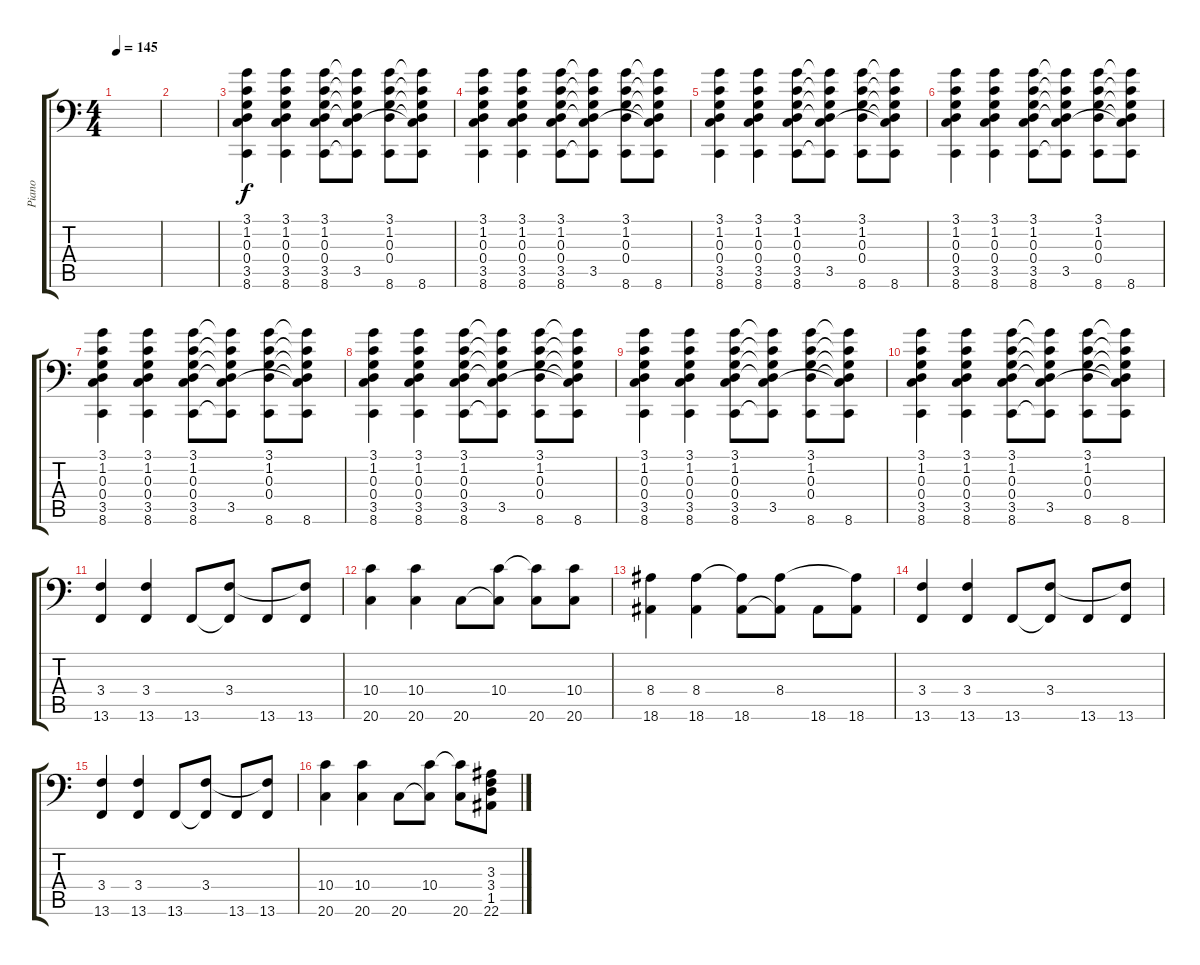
\track ("Piano" "Piano") {instrument honkytonkpiano}
\staff {score tabs}
\tuning (E4 B3 G3 D3 A2 E1) {hide}
\ts (4 4)
\tempo 145
\clef f4
\ks c
|
|
(3.1 1.2 0.3 0.4 3.5 8.6).4 (3.1 1.2 0.3 0.4 3.5 8.6).4 (3.1 1.2 0.3 0.4 3.5 8.6).8 (3.1{t} 1.2{t} 0.3{t} 0.4{t} 3.5 8.6{t}).8 (3.1 1.2 0.3 0.4 8.6).8 (3.1{t} 1.2{t} 0.3{t} 0.4{t} 3.5{t} 8.6).8 |
(3.1 1.2 0.3 0.4 3.5 8.6).4 (3.1 1.2 0.3 0.4 3.5 8.6).4 (3.1 1.2 0.3 0.4 3.5 8.6).8 (3.1{t} 1.2{t} 0.3{t} 0.4{t} 3.5 8.6{t}).8 (3.1 1.2 0.3 0.4 8.6).8 (3.1{t} 1.2{t} 0.3{t} 0.4{t} 3.5{t} 8.6).8 |
(3.1 1.2 0.3 0.4 3.5 8.6).4 (3.1 1.2 0.3 0.4 3.5 8.6).4 (3.1 1.2 0.3 0.4 3.5 8.6).8 (3.1{t} 1.2{t} 0.3{t} 0.4{t} 3.5 8.6{t}).8 (3.1 1.2 0.3 0.4 8.6).8 (3.1{t} 1.2{t} 0.3{t} 0.4{t} 3.5{t} 8.6).8 |
(3.1 1.2 0.3 0.4 3.5 8.6).4 (3.1 1.2 0.3 0.4 3.5 8.6).4 (3.1 1.2 0.3 0.4 3.5 8.6).8 (3.1{t} 1.2{t} 0.3{t} 0.4{t} 3.5 8.6{t}).8 (3.1 1.2 0.3 0.4 8.6).8 (3.1{t} 1.2{t} 0.3{t} 0.4{t} 3.5{t} 8.6).8 |
(3.1 1.2 0.3 0.4 3.5 8.6).4 (3.1 1.2 0.3 0.4 3.5 8.6).4 (3.1 1.2 0.3 0.4 3.5 8.6).8 (3.1{t} 1.2{t} 0.3{t} 0.4{t} 3.5 8.6{t}).8 (3.1 1.2 0.3 0.4 8.6).8 (3.1{t} 1.2{t} 0.3{t} 0.4{t} 3.5{t} 8.6).8 |
(3.1 1.2 0.3 0.4 3.5 8.6).4 (3.1 1.2 0.3 0.4 3.5 8.6).4 (3.1 1.2 0.3 0.4 3.5 8.6).8 (3.1{t} 1.2{t} 0.3{t} 0.4{t} 3.5 8.6{t}).8 (3.1 1.2 0.3 0.4 8.6).8 (3.1{t} 1.2{t} 0.3{t} 0.4{t} 3.5{t} 8.6).8 |
(3.1 1.2 0.3 0.4 3.5 8.6).4 (3.1 1.2 0.3 0.4 3.5 8.6).4 (3.1 1.2 0.3 0.4 3.5 8.6).8 (3.1{t} 1.2{t} 0.3{t} 0.4{t} 3.5 8.6{t}).8 (3.1 1.2 0.3 0.4 8.6).8 (3.1{t} 1.2{t} 0.3{t} 0.4{t} 3.5{t} 8.6).8 |
(3.1 1.2 0.3 0.4 3.5 8.6).4 (3.1 1.2 0.3 0.4 3.5 8.6).4 (3.1 1.2 0.3 0.4 3.5 8.6).8 (3.1{t} 1.2{t} 0.3{t} 0.4{t} 3.5 8.6{t}).8 (3.1 1.2 0.3 0.4 8.6).8 (3.1{t} 1.2{t} 0.3{t} 0.4{t} 3.5{t} 8.6).8 |
(3.4 13.6).4{dy f} (3.4 13.6).4 13.6.8 (3.4 13.6{t}).8 13.6.8 (3.4{t} 13.6).8 |
(10.4 20.6).4 (10.4 20.6).4 20.6.8 (10.4 20.6{t}).8 (10.4{t} 20.6).8 (10.4 20.6).8 |
(8.4 18.6).4 (8.4 18.6).4 (8.4{t} 18.6).8 (8.4 18.6{t}).8 18.6.8 (8.4{t} 18.6).8 |
(3.4 13.6).4 (3.4 13.6).4 13.6.8 (3.4 13.6{t}).8 13.6.8 (3.4{t} 13.6).8 |
(3.4 13.6).4 (3.4 13.6).4 13.6.8 (3.4 13.6{t}).8 13.6.8 (3.4{t} 13.6).8 |
(10.4 20.6).4 (10.4 20.6).4 20.6.8 (10.4 20.6{t}).8 (10.4{t} 20.6).8 (3.3 3.4 1.5 22.6).8
